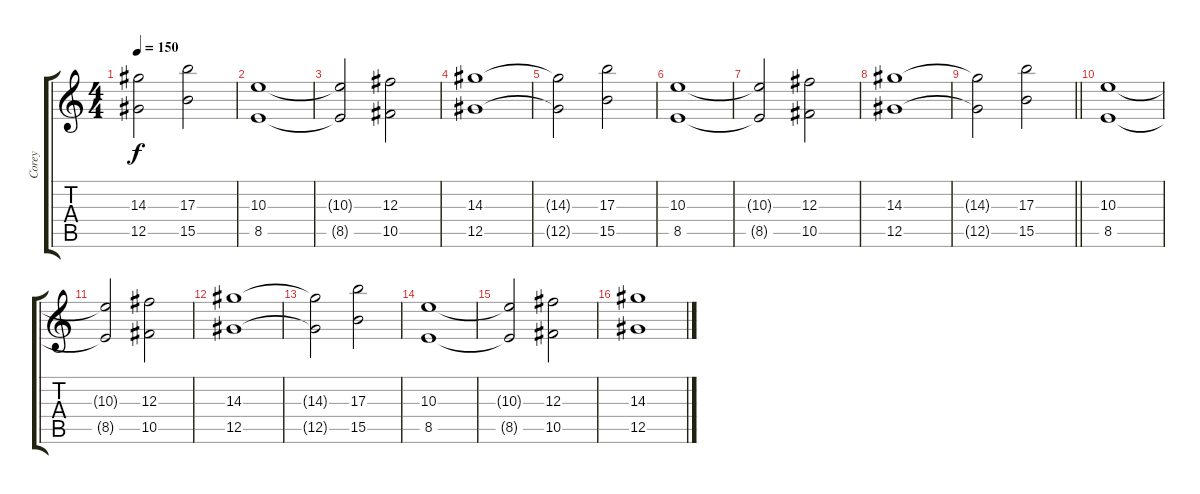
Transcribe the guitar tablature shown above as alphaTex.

\track ("Corey" "Corey") {instrument distortionguitar}
\staff {score tabs}
\tuning (Eb4 Bb3 Gb3 Db3 Ab2 Db2) {hide}
\ts (4 4)
\tempo 150
\clef g2
\ks c
(14.3{t} 12.5{t}).2{dy f} (17.3 15.5).2 |
(10.3 8.5).1 |
(10.3{t} 8.5{t}).2 (12.3 10.5).2 |
(14.3 12.5).1 |
(14.3{t} 12.5{t}).2 (17.3 15.5).2 |
(10.3 8.5).1 |
(10.3{t} 8.5{t}).2 (12.3 10.5).2 |
(14.3 12.5).1 |
\barLineRight lightlight
(14.3{t} 12.5{t}).2 (17.3 15.5).2 |
(10.3 8.5).1 |
(10.3{t} 8.5{t}).2 (12.3 10.5).2 |
(14.3 12.5).1 |
(14.3{t} 12.5{t}).2 (17.3 15.5).2 |
(10.3 8.5).1 |
(10.3{t} 8.5{t}).2 (12.3 10.5).2 |
(14.3 12.5).1
